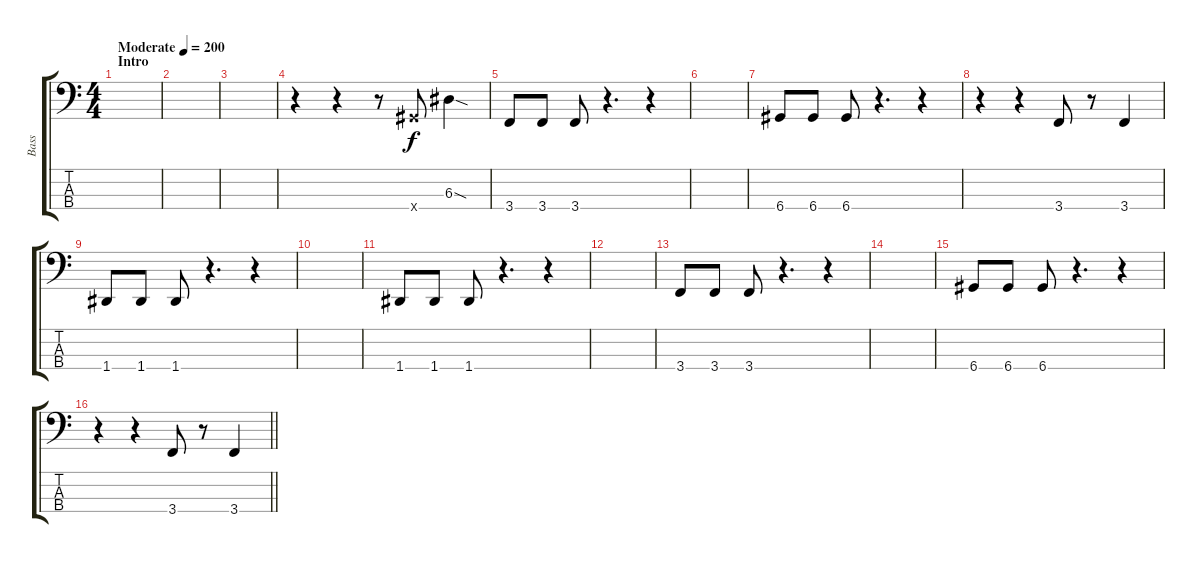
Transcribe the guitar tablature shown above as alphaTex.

\track ("Bass" "Bass") {instrument electricbasspick}
\staff {score tabs}
\tuning (G2 D2 A1 D1) {hide}
\ts (4 4)
\section ("" "Intro")
\tempo (200 "Moderate")
\clef f4
\ks c
|
|
|
r.4 r.4 r.8 6.4{x}.8 6.3{sod}.4 |
3.4.8 3.4.8 3.4.8 r.4{d} r.4 |
|
6.4.8 6.4.8 6.4.8 r.4{d} r.4 |
r.4 r.4 3.4.8 r.8 3.4.4 |
1.4.8 1.4.8 1.4.8 r.4{d} r.4 |
|
1.4.8 1.4.8 1.4.8 r.4{d} r.4 |
|
3.4.8 3.4.8 3.4.8 r.4{d} r.4 |
|
6.4.8 6.4.8 6.4.8 r.4{d} r.4 |
\barLineRight lightlight
r.4 r.4 3.4.8 r.8 3.4.4
